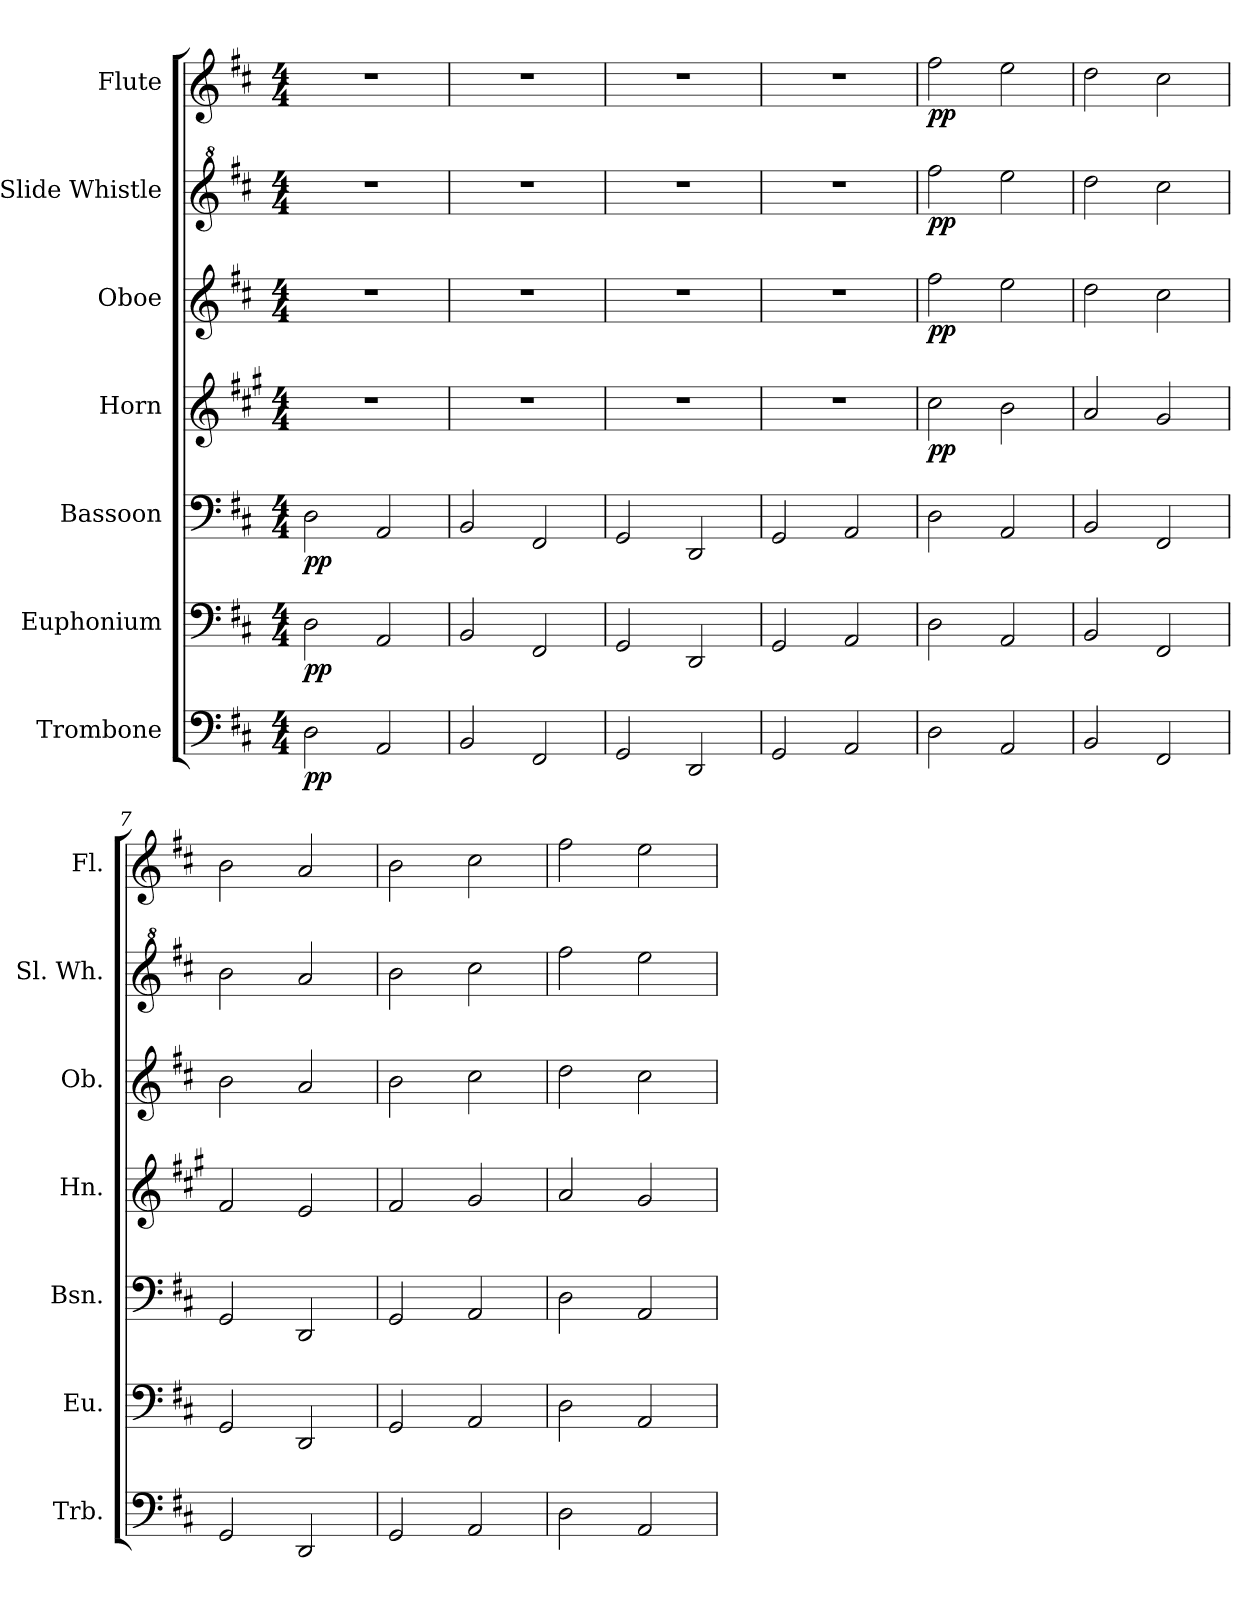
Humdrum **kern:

**kern	**dynam	**kern	**dynam	**kern	**dynam	**kern	**dynam	**kern	**dynam	**kern	**dynam	**kern	**dynam
*part7	*part7	*part6	*part6	*part5	*part5	*part4	*part4	*part3	*part3	*part2	*part2	*part1	*part1
*staff7	*staff7	*staff6	*staff6	*staff5	*staff5	*staff4	*staff4	*staff3	*staff3	*staff2	*staff2	*staff1	*staff1
*I"Trombone	*	*I"Euphonium	*	*I"Bassoon	*	*I"Horn	*	*I"Oboe	*	*I"Slide Whistle	*	*I"Flute	*
*I'Trb.	*	*I'Eu.	*	*I'Bsn.	*	*I'Hn.	*	*I'Ob.	*	*I'Sl. Wh.	*	*I'Fl.	*
*clefF4	*	*clefF4	*	*clefF4	*	*clefG2	*	*clefG2	*	*clefG^2	*	*clefG2	*
*	*	*	*	*	*	*ITrd4c7	*	*	*	*	*	*	*
*k[f#c#]	*	*k[f#c#]	*	*k[f#c#]	*	*k[f#c#]	*	*k[f#c#]	*	*k[f#c#]	*	*k[f#c#]	*
*M4/4	*	*M4/4	*	*M4/4	*	*M4/4	*	*M4/4	*	*M4/4	*	*M4/4	*
=1	=1	=1	=1	=1	=1	=1	=1	=1	=1	=1	=1	=1	=1
!	!LO:DY:b	!	!LO:DY:b	!	!LO:DY:b	!	!	!	!	!	!	!	!
2D\	pp	2D\	pp	2D\	pp	1r	.	1r	.	1r	.	1r	.
2AA/	.	2AA/	.	2AA/	.	.	.	.	.	.	.	.	.
=2	=2	=2	=2	=2	=2	=2	=2	=2	=2	=2	=2	=2	=2
2BB/	.	2BB/	.	2BB/	.	1r	.	1r	.	1r	.	1r	.
2FF#/	.	2FF#/	.	2FF#/	.	.	.	.	.	.	.	.	.
=3	=3	=3	=3	=3	=3	=3	=3	=3	=3	=3	=3	=3	=3
2GG/	.	2GG/	.	2GG/	.	1r	.	1r	.	1r	.	1r	.
2DD/	.	2DD/	.	2DD/	.	.	.	.	.	.	.	.	.
=4	=4	=4	=4	=4	=4	=4	=4	=4	=4	=4	=4	=4	=4
2GG/	.	2GG/	.	2GG/	.	1r	.	1r	.	1r	.	1r	.
2AA/	.	2AA/	.	2AA/	.	.	.	.	.	.	.	.	.
=5	=5	=5	=5	=5	=5	=5	=5	=5	=5	=5	=5	=5	=5
!	!	!	!	!	!	!	!LO:DY:b	!	!LO:DY:b	!	!LO:DY:b	!	!LO:DY:b
2D\	.	2D\	.	2D\	.	2f#\	pp	2ff#\	pp	2fff#\	pp	2ff#\	pp
2AA/	.	2AA/	.	2AA/	.	2e\	.	2ee\	.	2eee\	.	2ee\	.
=6	=6	=6	=6	=6	=6	=6	=6	=6	=6	=6	=6	=6	=6
2BB/	.	2BB/	.	2BB/	.	2d/	.	2dd\	.	2ddd\	.	2dd\	.
2FF#/	.	2FF#/	.	2FF#/	.	2c#/	.	2cc#\	.	2ccc#\	.	2cc#\	.
=7	=7	=7	=7	=7	=7	=7	=7	=7	=7	=7	=7	=7	=7
2GG/	.	2GG/	.	2GG/	.	2B/	.	2b\	.	2bb\	.	2b\	.
2DD/	.	2DD/	.	2DD/	.	2A/	.	2a/	.	2aa/	.	2a/	.
=8	=8	=8	=8	=8	=8	=8	=8	=8	=8	=8	=8	=8	=8
2GG/	.	2GG/	.	2GG/	.	2B/	.	2b\	.	2bb\	.	2b\	.
2AA/	.	2AA/	.	2AA/	.	2c#/	.	2cc#\	.	2ccc#\	.	2cc#\	.
=9	=9	=9	=9	=9	=9	=9	=9	=9	=9	=9	=9	=9	=9
2D\	.	2D\	.	2D\	.	2d/	.	2dd\	.	2fff#\	.	2ff#\	.
2AA/	.	2AA/	.	2AA/	.	2c#/	.	2cc#\	.	2eee\	.	2ee\	.
=	=	=	=	=	=	=	=	=	=	=	=	=	=
*-	*-	*-	*-	*-	*-	*-	*-	*-	*-	*-	*-	*-	*-
